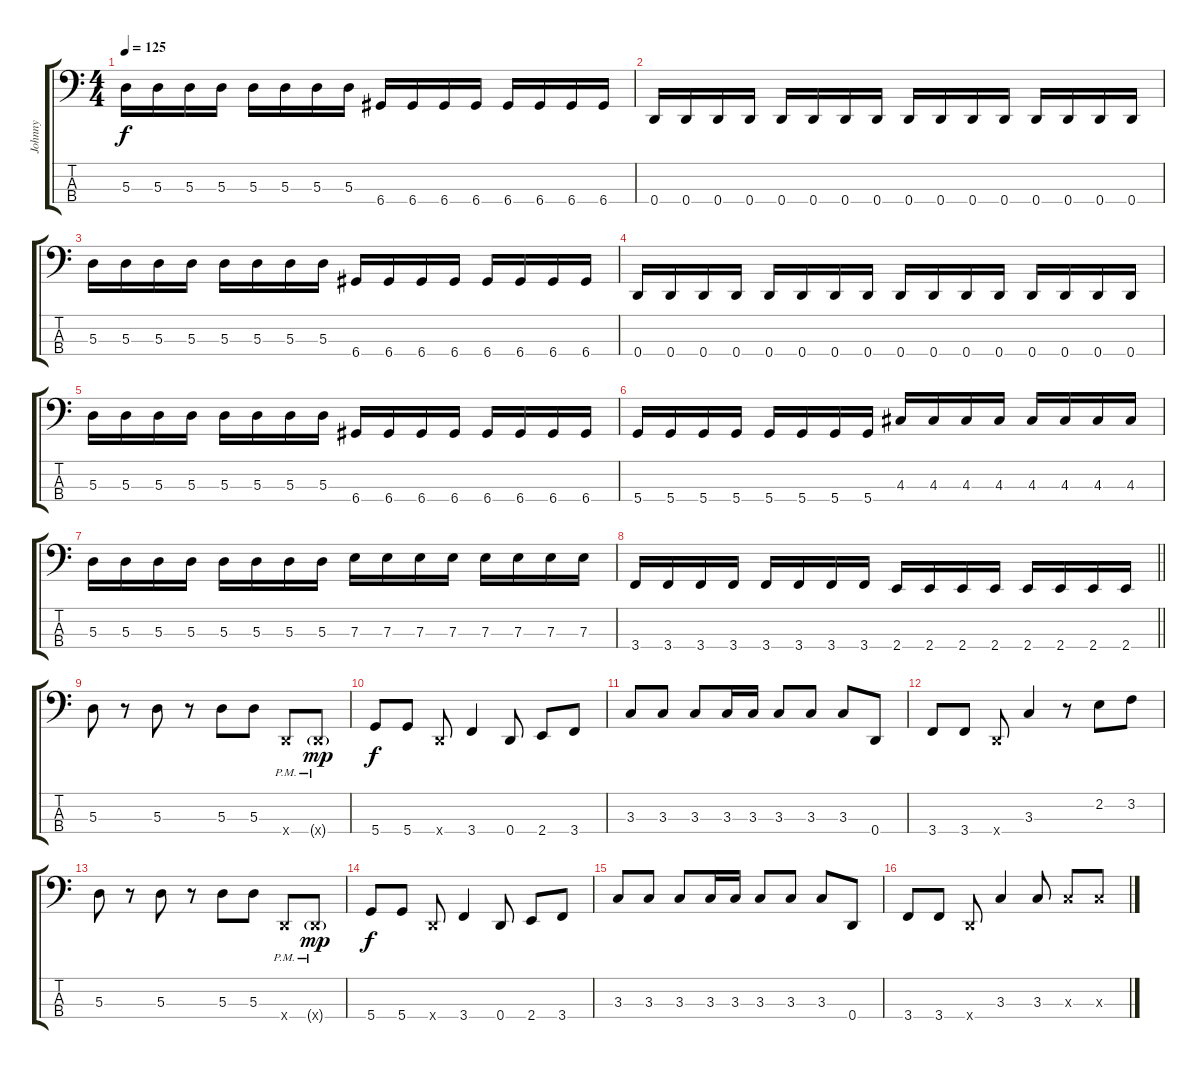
\track ("Johnny" "Johnny") {instrument electricbassfinger}
\staff {score tabs}
\tuning (G2 D2 A1 D1) {hide}
\ts (4 4)
\tempo 125
\clef f4
\ks c
5.3.16{dy f} 5.3.16 5.3.16 5.3.16 5.3.16 5.3.16 5.3.16 5.3.16 6.4.16 6.4.16 6.4.16 6.4.16 6.4.16 6.4.16 6.4.16 6.4.16 |
0.4.16 0.4.16 0.4.16 0.4.16 0.4.16 0.4.16 0.4.16 0.4.16 0.4.16 0.4.16 0.4.16 0.4.16 0.4.16 0.4.16 0.4.16 0.4.16 |
5.3.16 5.3.16 5.3.16 5.3.16 5.3.16 5.3.16 5.3.16 5.3.16 6.4.16 6.4.16 6.4.16 6.4.16 6.4.16 6.4.16 6.4.16 6.4.16 |
0.4.16 0.4.16 0.4.16 0.4.16 0.4.16 0.4.16 0.4.16 0.4.16 0.4.16 0.4.16 0.4.16 0.4.16 0.4.16 0.4.16 0.4.16 0.4.16 |
5.3.16 5.3.16 5.3.16 5.3.16 5.3.16 5.3.16 5.3.16 5.3.16 6.4.16 6.4.16 6.4.16 6.4.16 6.4.16 6.4.16 6.4.16 6.4.16 |
5.4.16 5.4.16 5.4.16 5.4.16 5.4.16 5.4.16 5.4.16 5.4.16 4.3.16 4.3.16 4.3.16 4.3.16 4.3.16 4.3.16 4.3.16 4.3.16 |
5.3.16 5.3.16 5.3.16 5.3.16 5.3.16 5.3.16 5.3.16 5.3.16 7.3.16 7.3.16 7.3.16 7.3.16 7.3.16 7.3.16 7.3.16 7.3.16 |
\barLineRight lightlight
3.4.16 3.4.16 3.4.16 3.4.16 3.4.16 3.4.16 3.4.16 3.4.16 2.4.16 2.4.16 2.4.16 2.4.16 2.4.16 2.4.16 2.4.16 2.4.16 |
5.3.8 r.8 5.3.8 r.8 5.3.8 5.3.8 0.4{pm x}.8 0.4{g pm x}.8{dy mp} |
5.4.8{dy f} 5.4.8 0.4{x}.8 3.4.4 0.4.8 2.4.8 3.4.8 |
3.3.8 3.3.8 3.3.8 3.3.16 3.3.16 3.3.8 3.3.8 3.3.8 0.4.8 |
3.4.8 3.4.8 0.4{x}.8 3.3.4 r.8 2.2.8 3.2.8 |
5.3.8 r.8 5.3.8 r.8 5.3.8 5.3.8 0.4{pm x}.8 0.4{g pm x}.8{dy mp} |
5.4.8{dy f} 5.4.8 0.4{x}.8 3.4.4 0.4.8 2.4.8 3.4.8 |
3.3.8 3.3.8 3.3.8 3.3.16 3.3.16 3.3.8 3.3.8 3.3.8 0.4.8 |
3.4.8 3.4.8 0.4{x}.8 3.3.4 3.3.8 3.3{x}.8 3.3{x}.8
